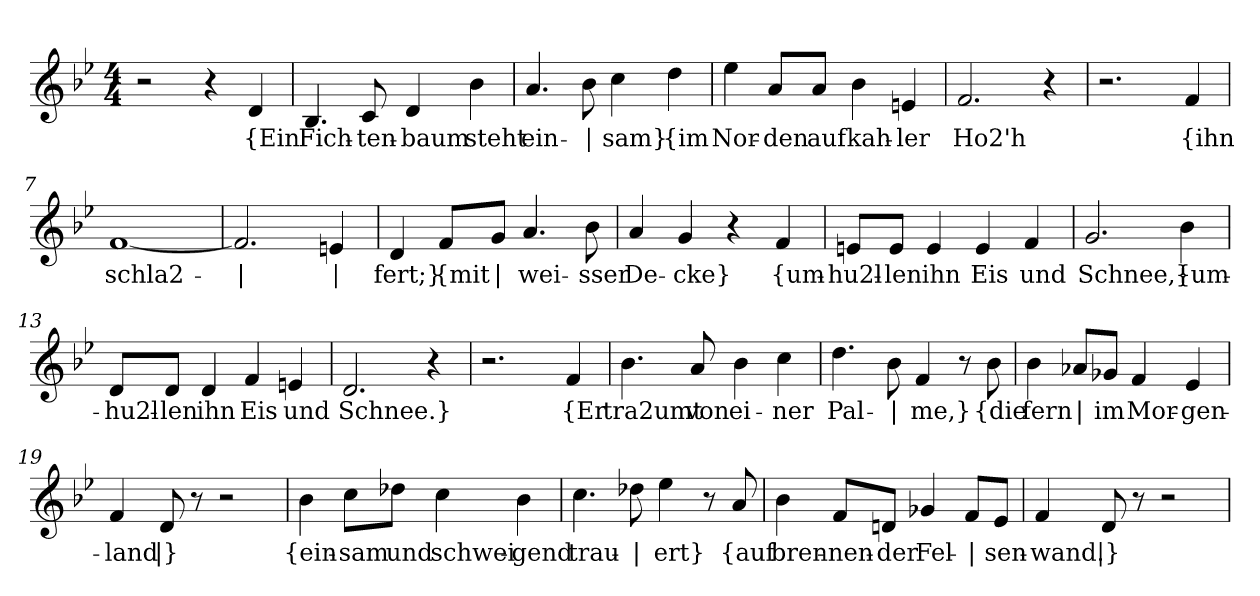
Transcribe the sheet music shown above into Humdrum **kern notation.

**kern	**text
*part1	*part1
*staff1	*staff1
*clefG2	*
*k[b-e-]	*
*M4/4	*
=1	=1
2r	.
4r	.
!	!LO:LY:b
4d/	{Ein
=2	=2
!	!LO:LY:b
4.B-/	Fich-
!	!LO:LY:b
8c/	-ten-
!	!LO:LY:b
4d/	-baum
!	!LO:LY:b
4b-\	steht
=3	=3
!	!LO:LY:b
4.a/	ein-
!	!LO:LY:b
8b-\	|
!	!LO:LY:b
4cc\	-sam}
!	!LO:LY:b
4dd\	{im
=4	=4
!	!LO:LY:b
4ee-\	Nor-
!	!LO:LY:b
8a/L	-den
!	!LO:LY:b
8a/J	auf
!	!LO:LY:b
4b-\	kah-
!	!LO:LY:b
4en/	-ler
=5	=5
!	!LO:LY:b
2.f/	Ho2'h
4r	.
=6	=6
2.r	.
!	!LO:LY:b
4f/	{ihn
!!LO:LB:g=z
=7	=7
!	!LO:LY:b
[1f	schla2-
=8	=8
!	!LO:LY:b
2.f/]	|
!	!LO:LY:b
4en/	|
=9	=9
!	!LO:LY:b
4d/	-fert;}
!	!LO:LY:b
8f/L	{mit
!	!LO:LY:b
8g/J	|
!	!LO:LY:b
4.a/	wei-
!	!LO:LY:b
8b-\	-sser
=10	=10
!	!LO:LY:b
4a/	De-
!	!LO:LY:b
4g/	-cke}
4r	.
!	!LO:LY:b
4f/	{um-
=11	=11
!	!LO:LY:b
8en/L	-hu2l-
!	!LO:LY:b
8e/J	-len
!	!LO:LY:b
4e/	ihn
!	!LO:LY:b
4e/	Eis
!	!LO:LY:b
4f/	und
=12	=12
!	!LO:LY:b
2.g/	Schnee,}
!	!LO:LY:b
4b-\	{um-
!!LO:LB:g=z
=13	=13
!	!LO:LY:b
8d/L	hu2l-
!	!LO:LY:b
8d/J	-len
!	!LO:LY:b
4d/	ihn
!	!LO:LY:b
4f/	Eis
!	!LO:LY:b
4en/	und
=14	=14
!	!LO:LY:b
2.d/	Schnee.}
4r	.
=15	=15
2.r	.
!	!LO:LY:b
4f/	{Er
=16	=16
!	!LO:LY:b
4.b-\	tra2umt
!	!LO:LY:b
8a/	von
!	!LO:LY:b
4b-\	ei-
!	!LO:LY:b
4cc\	-ner
=17	=17
!	!LO:LY:b
4.dd\	Pal-
!	!LO:LY:b
8b-\	|
!	!LO:LY:b
4f/	-me,}
8r	.
!	!LO:LY:b
8b-\	{die
=18	=18
!	!LO:LY:b
4b-\	fern
!	!LO:LY:b
8a-X/L	|
!	!LO:LY:b
8g-X/J	im
!	!LO:LY:b
4f/	Mor-
!	!LO:LY:b
4e-/	-gen-
!!LO:LB:g=z
=19	=19
!	!LO:LY:b
4f/	-land
!	!LO:LY:b
8d/	|}
8r	.
2r	.
=20	=20
!	!LO:LY:b
4b-\	{ein-
!	!LO:LY:b
8cc\L	-sam
!	!LO:LY:b
8dd-X\J	und
!	!LO:LY:b
4cc\	schwei-
!	!LO:LY:b
4b-\	-gend
=21	=21
!	!LO:LY:b
4.cc\	trau-
!	!LO:LY:b
8dd-X\	|
!	!LO:LY:b
4ee-\	-ert}
8r	.
!	!LO:LY:b
8a/	{auf
=22	=22
!	!LO:LY:b
4b-\	bren-
!	!LO:LY:b
8f/L	-nen-
!	!LO:LY:b
8dn/J	-der
!	!LO:LY:b
4g-X/	Fel-
!	!LO:LY:b
8f/L	|
!	!LO:LY:b
8e-/J	-sen-
!!LO:LB:g=z
=23	=23
!	!LO:LY:b
4f/	-wand.
!	!LO:LY:b
8d/	|}
8r	.
2r	.
=	=
*-	*-
